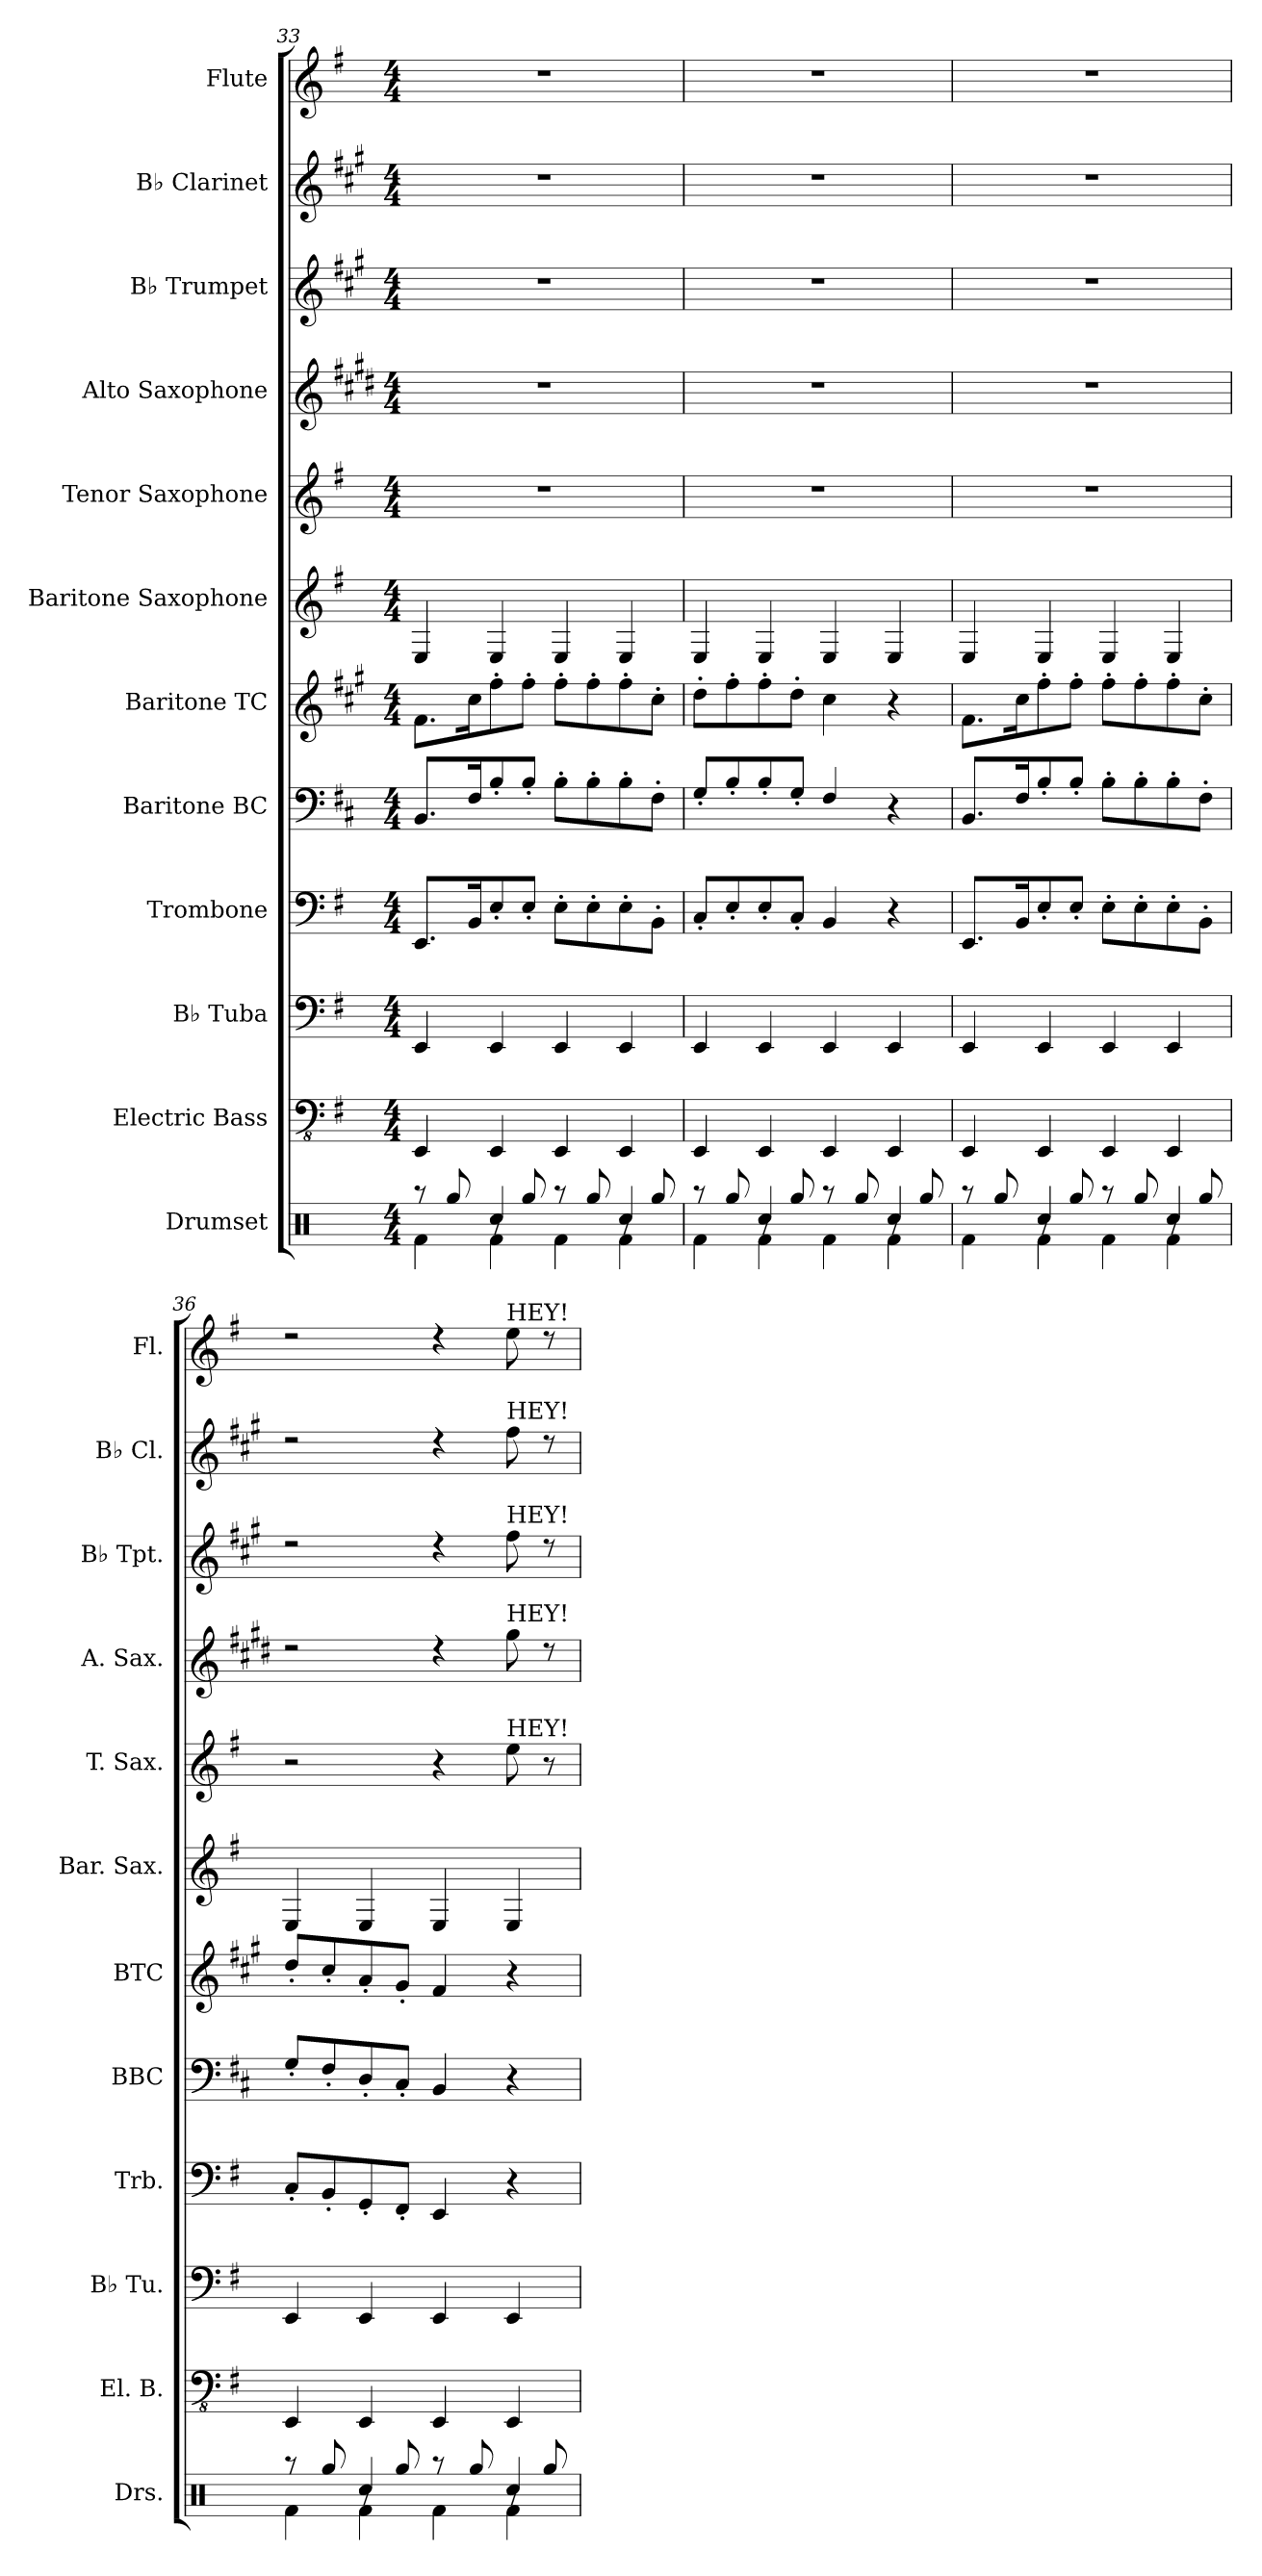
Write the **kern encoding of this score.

**kern	**kern	**kern	**kern	**kern	**kern	**kern	**kern	**kern	**kern	**kern	**kern
*part12	*part11	*part10	*part9	*part8	*part7	*part6	*part5	*part4	*part3	*part2	*part1
*staff12	*staff11	*staff10	*staff9	*staff8	*staff7	*staff6	*staff5	*staff4	*staff3	*staff2	*staff1
*I"Drumset	*I"Electric Bass	*I"B♭ Tuba	*I"Trombone	*I"Baritone BC	*I"Baritone TC	*I"Baritone Saxophone	*I"Tenor Saxophone	*I"Alto Saxophone	*I"B♭ Trumpet	*I"B♭ Clarinet	*I"Flute
*I'Drs.	*I'El. B.	*I'B♭ Tu.	*I'Trb.	*I'BBC	*I'BTC	*I'Bar. Sax.	*I'T. Sax.	*I'A. Sax.	*I'B♭ Tpt.	*I'B♭ Cl.	*I'Fl.
*clefX	*clefFv4	*clefF4	*clefF4	*clefF4	*clefG2	*clefG2	*clefG2	*clefG2	*clefG2	*clefG2	*clefG2
*	*	*	*	*ITrd4c7	*ITrd1c2	*ITrd12c21	*ITrd8c14	*ITrd5c9	*ITrd1c2	*ITrd1c2	*
*k[]	*k[f#]	*k[f#]	*k[f#]	*k[f#]	*k[f#]	*k[f#]	*k[f#]	*k[f#]	*k[f#]	*k[f#]	*k[f#]
*	*G:	*G:	*G:	*G:	*G:	*G:	*G:	*G:	*G:	*G:	*G:
*M4/4	*M4/4	*M4/4	*M4/4	*M4/4	*M4/4	*M4/4	*M4/4	*M4/4	*M4/4	*M4/4	*M4/4
=33	=33	=33	=33	=33	=33	=33	=33	=33	=33	=33	=33
*^	*	*	*	*	*	*	*	*	*	*	*
*	*^	*	*	*	*	*	*	*	*	*	*	*
8r	4Rf\	4ryy	4EEE/	4EE/	8.EE/L	8.EE/L	8.e\L	4EE/	1r	1rdd	1rdd	1rdd	1rdd
8Rgg/	.	.	.	.	.	.	.	.	.	.	.	.	.
.	.	.	.	.	16BB/K	16BB/K	16b\K	.	.	.	.	.	.
8r	4Rf\	4Rcc/	4EEE/	4EE/	8E'/	8E'/	8ee'\	4EE/	.	.	.	.	.
8Rgg/	.	.	.	.	8E'/J	8E'/J	8ee'\J	.	.	.	.	.	.
8r	4Rf\	4ryy	4EEE/	4EE/	8E'\L	8E'\L	8ee'\L	4EE/	.	.	.	.	.
8Rgg/	.	.	.	.	8E'\	8E'\	8ee'\	.	.	.	.	.	.
8r	4Rf\	4Rcc/	4EEE/	4EE/	8E'\	8E'\	8ee'\	4EE/	.	.	.	.	.
8Rgg/	.	.	.	.	8BB'\J	8BB'\J	8b'\J	.	.	.	.	.	.
!!LO:PB:g=z
=34	=34	=34	=34	=34	=34	=34	=34	=34	=34	=34	=34	=34	=34
8r	4Rf\	4ryy	4EEE/	4EE/	8C'/L	8C'/L	8cc'\L	4EE/	1r	1rdd	1rdd	1rdd	1rdd
8Rgg/	.	.	.	.	8E'/	8E'/	8ee'\	.	.	.	.	.	.
8r	4Rf\	4Rcc/	4EEE/	4EE/	8E'/	8E'/	8ee'\	4EE/	.	.	.	.	.
8Rgg/	.	.	.	.	8C'/J	8C'/J	8cc'\J	.	.	.	.	.	.
8r	4Rf\	4ryy	4EEE/	4EE/	4BB/	4BB/	4b\	4EE/	.	.	.	.	.
8Rgg/	.	.	.	.	.	.	.	.	.	.	.	.	.
8r	4Rf\	4Rcc/	4EEE/	4EE/	4r	4r	4r	4EE/	.	.	.	.	.
8Rgg/	.	.	.	.	.	.	.	.	.	.	.	.	.
=35	=35	=35	=35	=35	=35	=35	=35	=35	=35	=35	=35	=35	=35
8r	4Rf\	4ryy	4EEE/	4EE/	8.EE/L	8.EE/L	8.e\L	4EE/	1r	1rdd	1rdd	1rdd	1rdd
8Rgg/	.	.	.	.	.	.	.	.	.	.	.	.	.
.	.	.	.	.	16BB/K	16BB/K	16b\K	.	.	.	.	.	.
8r	4Rf\	4Rcc/	4EEE/	4EE/	8E'/	8E'/	8ee'\	4EE/	.	.	.	.	.
8Rgg/	.	.	.	.	8E'/J	8E'/J	8ee'\J	.	.	.	.	.	.
8r	4Rf\	4ryy	4EEE/	4EE/	8E'\L	8E'\L	8ee'\L	4EE/	.	.	.	.	.
8Rgg/	.	.	.	.	8E'\	8E'\	8ee'\	.	.	.	.	.	.
8r	4Rf\	4Rcc/	4EEE/	4EE/	8E'\	8E'\	8ee'\	4EE/	.	.	.	.	.
8Rgg/	.	.	.	.	8BB'\J	8BB'\J	8b'\J	.	.	.	.	.	.
=36	=36	=36	=36	=36	=36	=36	=36	=36	=36	=36	=36	=36	=36
8r	4Rf\	4ryy	4EEE/	4EE/	8C'/L	8C'/L	8cc'/L	4EE/	2r	2rdd	2rdd	2rdd	2rdd
8Rgg/	.	.	.	.	8BB'/	8BB'/	8b'/	.	.	.	.	.	.
8r	4Rf\	4Rcc/	4EEE/	4EE/	8GG'/	8GG'/	8g'/	4EE/	.	.	.	.	.
8Rgg/	.	.	.	.	8FF#'/J	8FF#'/J	8f#'/J	.	.	.	.	.	.
8r	4Rf\	4ryy	4EEE/	4EE/	4EE/	4EE/	4e/	4EE/	4r	4rdd	4rdd	4rdd	4rdd
8Rgg/	.	.	.	.	.	.	.	.	.	.	.	.	.
!	!	!	!	!	!	!	!	!	!	!	!	!	!LO:TX:a:t=HEY!
!	!	!	!	!	!	!	!	!	!	!	!	!LO:TX:a:t=HEY!	!
!	!	!	!	!	!	!	!	!	!	!	!LO:TX:a:t=HEY!	!	!
!	!	!	!	!	!	!	!	!	!	!LO:TX:a:t=HEY!	!	!	!
!	!	!	!	!	!	!	!	!	!LO:TX:a:t=HEY!	!	!	!	!
8r	4Rf\	4Rcc/	4EEE/	4EE/	4r	4r	4r	4EE/	8e\	8b\	8ee\	8ee\	8ee\
8Rgg/	.	.	.	.	.	.	.	.	8r	8rdd	8rdd	8rdd	8rdd
*v	*v	*v	*	*	*	*	*	*	*	*	*	*	*
=	=	=	=	=	=	=	=	=	=	=	=
*-	*-	*-	*-	*-	*-	*-	*-	*-	*-	*-	*-
